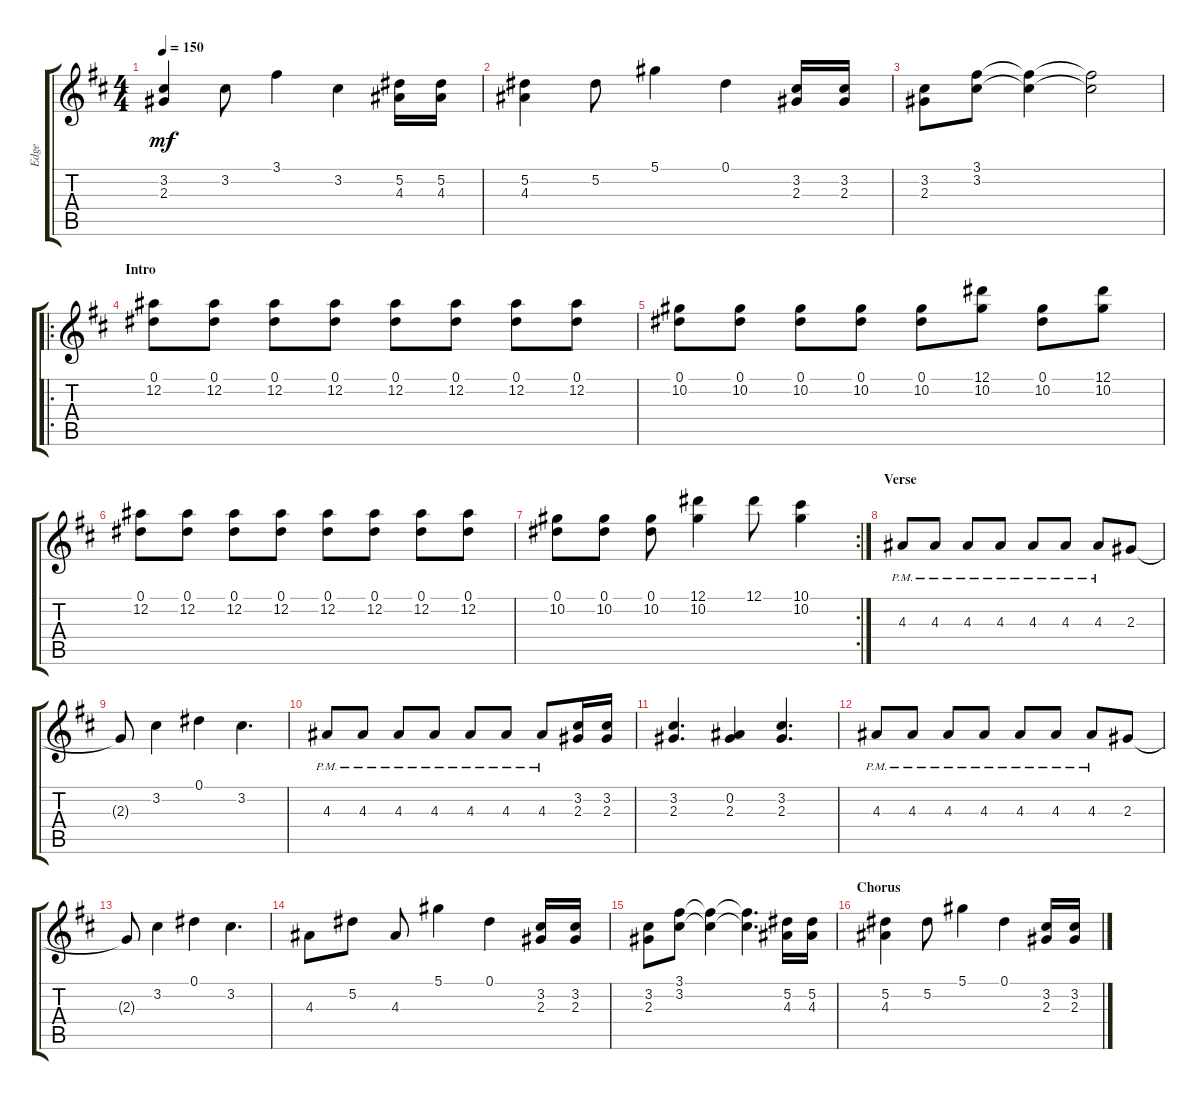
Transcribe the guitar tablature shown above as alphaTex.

\track ("Edge" "Edge") {instrument overdrivenguitar}
\staff {score tabs}
\tuning (Eb4 Bb3 Gb3 Db3 Ab2 Eb2) {hide}
\ts (4 4)
\tempo 150
\clef g2
\ks d
(3.2 2.3).4{dy mf} 3.2.8 3.1.4 3.2.4 (5.2 4.3).16 (5.2 4.3).16 |
(5.2 4.3).4 5.2.8 5.1.4 0.1.4 (3.2 2.3).16 (3.2 2.3).16 |
(3.2 2.3).8 (3.1 3.2).8 (3.1{t} 3.2{t}).4 (3.1{t} 3.2{t}).2 |
\ro
\section ("" "Intro")
(0.1 12.2).8 (0.1 12.2).8 (0.1 12.2).8 (0.1 12.2).8 (0.1 12.2).8 (0.1 12.2).8 (0.1 12.2).8 (0.1 12.2).8 |
(0.1 10.2).8 (0.1 10.2).8 (0.1 10.2).8 (0.1 10.2).8 (0.1 10.2).8 (12.1 10.2).8 (0.1 10.2).8 (12.1 10.2).8 |
(0.1 12.2).8 (0.1 12.2).8 (0.1 12.2).8 (0.1 12.2).8 (0.1 12.2).8 (0.1 12.2).8 (0.1 12.2).8 (0.1 12.2).8 |
\rc 2
(0.1 10.2).8 (0.1 10.2).8 (0.1 10.2).8 (12.1 10.2).4 12.1.8 (10.1 10.2).4 |
\section ("" "Verse")
4.3{pm}.8 4.3{pm}.8 4.3{pm}.8 4.3{pm}.8 4.3{pm}.8 4.3{pm}.8 4.3{pm}.8 2.3.8 |
2.3{t}.8 3.2.4 0.1.4 3.2.4{d} |
4.3{pm}.8 4.3{pm}.8 4.3{pm}.8 4.3{pm}.8 4.3{pm}.8 4.3{pm}.8 4.3{pm}.8 (3.2 2.3).16 (3.2 2.3).16 |
(3.2 2.3).4{d} (0.2 2.3).4 (3.2 2.3).4{d} |
4.3{pm}.8 4.3{pm}.8 4.3{pm}.8 4.3{pm}.8 4.3{pm}.8 4.3{pm}.8 4.3{pm}.8 2.3.8 |
2.3{t}.8 3.2.4 0.1.4 3.2.4{d} |
4.3.8 5.2.8 4.3.8 5.1.4 0.1.4 (3.2 2.3).16 (3.2 2.3).16 |
(3.2 2.3).8 (3.1 3.2).8 (3.1{t} 3.2{t}).4 (3.1{t} 3.2{t}).4{d} (5.2 4.3).16 (5.2 4.3).16 |
\section ("" "Chorus")
(5.2 4.3).4 5.2.8 5.1.4 0.1.4 (3.2 2.3).16 (3.2 2.3).16
